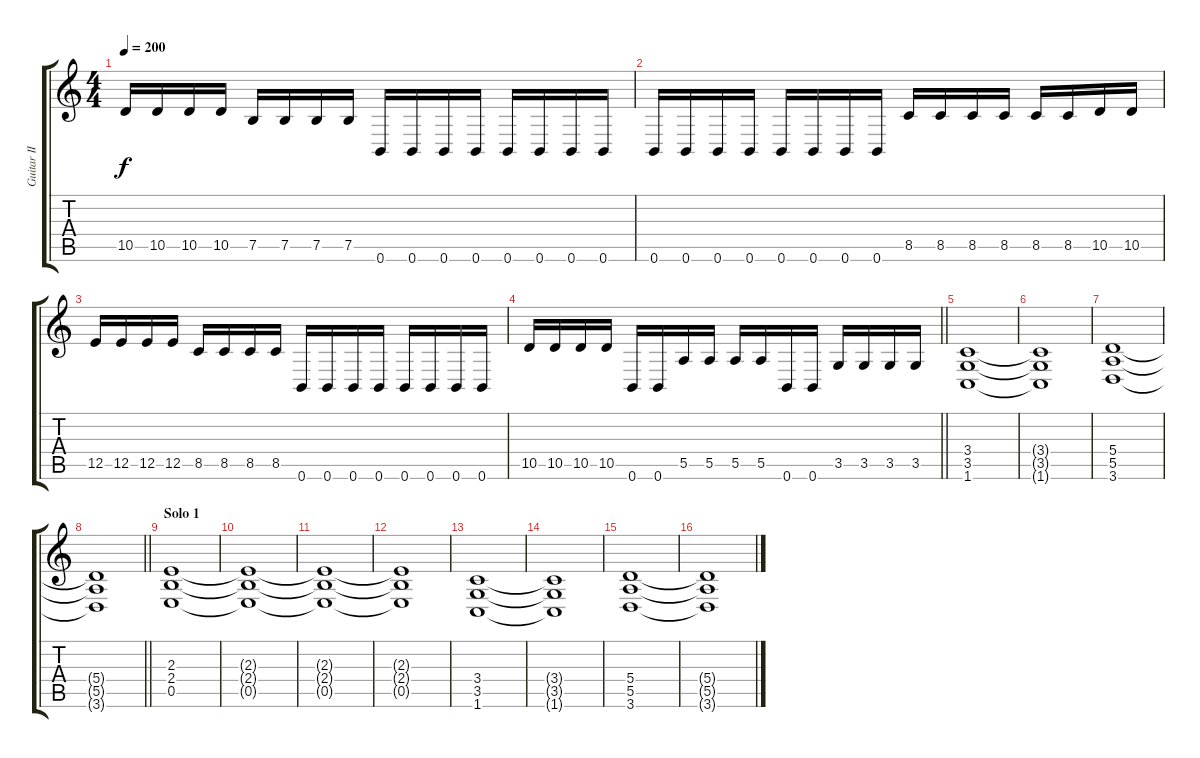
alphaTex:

\track ("Guitar II" "Guitar II") {instrument distortionguitar}
\staff {score tabs}
\tuning (B3 Gb3 D3 A2 E2 B1) {hide}
\ts (4 4)
\tempo 200
\clef g2
\ks c
10.5.16{dy f} 10.5.16 10.5.16 10.5.16 7.5.16 7.5.16 7.5.16 7.5.16 0.6.16 0.6.16 0.6.16 0.6.16 0.6.16 0.6.16 0.6.16 0.6.16 |
0.6.16 0.6.16 0.6.16 0.6.16 0.6.16 0.6.16 0.6.16 0.6.16 8.5.16 8.5.16 8.5.16 8.5.16 8.5.16 8.5.16 10.5.16 10.5.16 |
12.5.16 12.5.16 12.5.16 12.5.16 8.5.16 8.5.16 8.5.16 8.5.16 0.6.16 0.6.16 0.6.16 0.6.16 0.6.16 0.6.16 0.6.16 0.6.16 |
\barLineRight lightlight
10.5.16 10.5.16 10.5.16 10.5.16 0.6.16 0.6.16 5.5.16 5.5.16 5.5.16 5.5.16 0.6.16 0.6.16 3.5.16 3.5.16 3.5.16 3.5.16 |
\section ("" "")
(3.4 3.5 1.6).1 |
(3.4{t} 3.5{t} 1.6{t}).1 |
(5.4 5.5 3.6).1 |
\barLineRight lightlight
(5.4{t} 5.5{t} 3.6{t}).1 |
\section ("" "Solo 1")
(2.3 2.4 0.5).1 |
(2.3{t} 2.4{t} 0.5{t}).1 |
(2.3{t} 2.4{t} 0.5{t}).1 |
(2.3{t} 2.4{t} 0.5{t}).1 |
(3.4 3.5 1.6).1 |
(3.4{t} 3.5{t} 1.6{t}).1 |
(5.4 5.5 3.6).1 |
(5.4{t} 5.5{t} 3.6{t}).1
